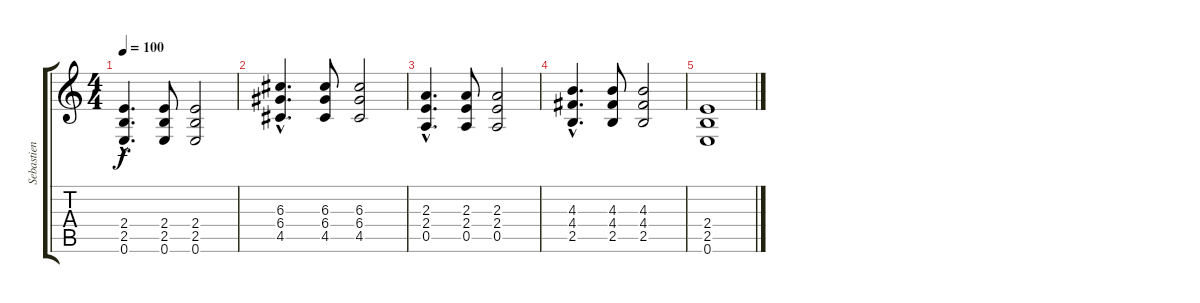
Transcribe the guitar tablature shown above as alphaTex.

\track ("Sebastien" "Sebastien") {instrument distortionguitar}
\staff {score tabs}
\tuning (E4 B3 G3 D3 A2 E2) {hide}
\ts (4 4)
\tempo 100
\clef g2
\ks c
(2.4{hac} 2.5{hac} 0.6{hac}).4{d dy f} (2.4 2.5 0.6).8 (2.4 2.5 0.6).2 |
(6.3{hac} 6.4{hac} 4.5{hac}).4{d} (6.3 6.4 4.5).8 (6.3 6.4 4.5).2 |
(2.3{hac} 2.4{hac} 0.5{hac}).4{d} (2.3 2.4 0.5).8 (2.3 2.4 0.5).2 |
(4.3{hac} 4.4{hac} 2.5{hac}).4{d} (4.3 4.4 2.5).8 (4.3 4.4 2.5).2 |
(2.4 2.5 0.6).1
